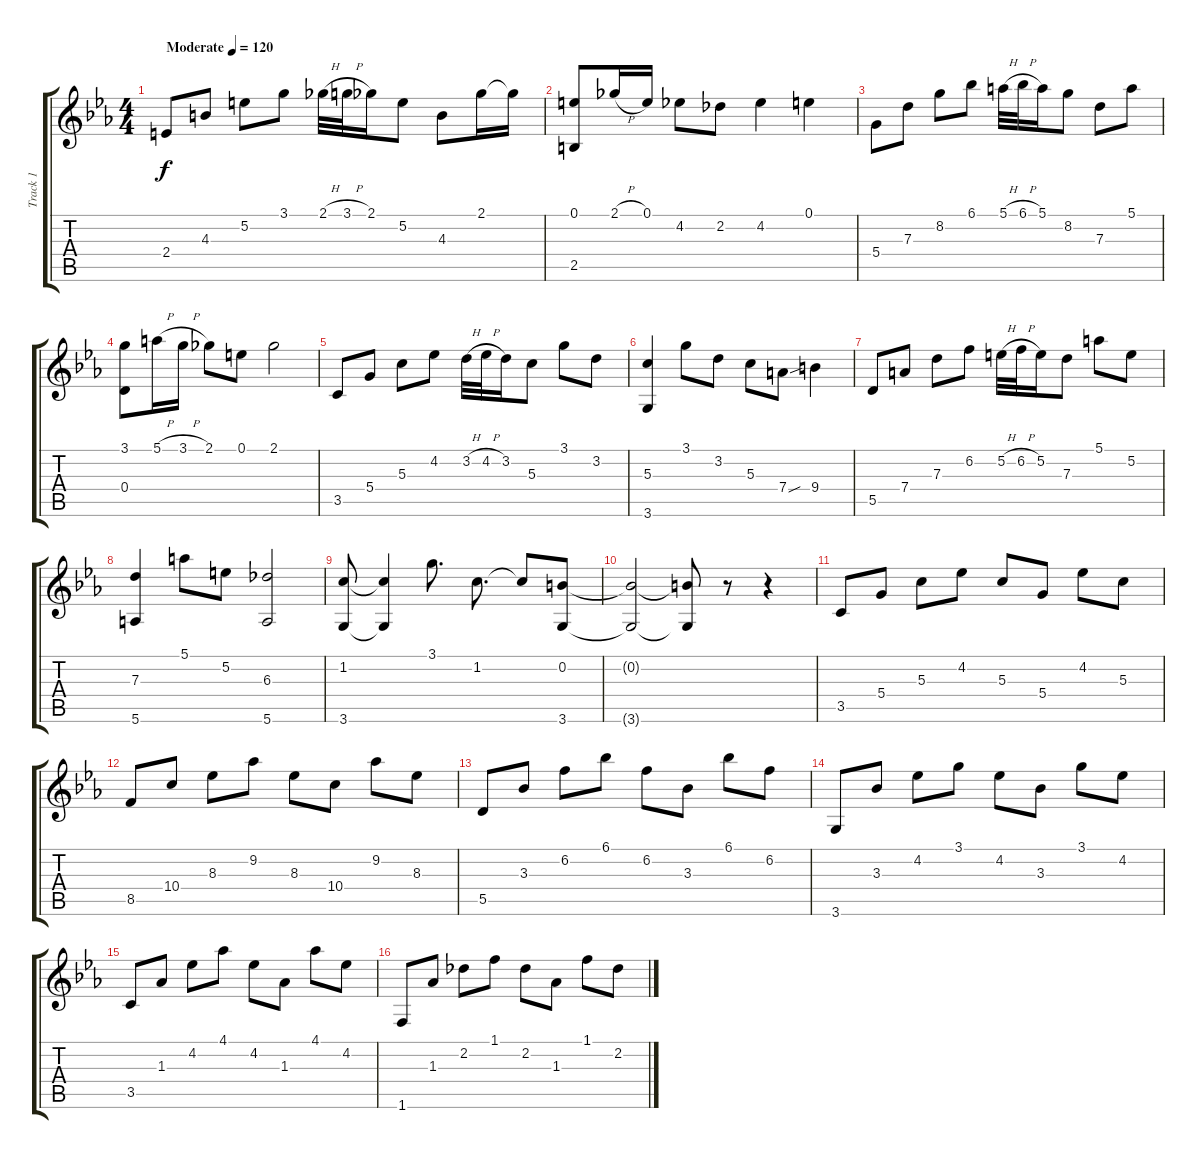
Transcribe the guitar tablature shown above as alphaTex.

\track ("Track 1" "Track 1") {instrument acousticguitarnylon}
\staff {score tabs}
\tuning (E4 B3 G3 D3 A2 E2) {hide}
\ts (4 4)
\tempo (120 "Moderate")
\clef g2
\ks cminor
2.4.8{dy f instrument acousticguitarnylon} 4.3.8 5.2.8 3.1.8 2.1{h}.32 3.1{h}.32 2.1.16 5.2.8 4.3.8 2.1.16 2.1{t}.16 |
(0.1 2.5).8 2.1{h}.16 0.1.16 4.2.8 2.2.8 4.2.4 0.1.4 |
5.4.8 7.3.8 8.2.8 6.1.8 5.1{h}.32 6.1{h}.32 5.1.16 8.2.8 7.3.8 5.1.8 |
(3.1 0.4).8 5.1{h}.16 3.1{h}.16 2.1.8 0.1.8 2.1.2 |
3.5.8 5.4.8 5.3.8 4.2.8 3.2{h}.32 4.2{h}.32 3.2.16 5.3.8 3.1.8 3.2.8 |
(5.3 3.6).4 3.1.8 3.2.8 5.3.8 7.4{sou}.8 9.4.4 |
5.5.8 7.4.8 7.3.8 6.2.8 5.2{h}.32 6.2{h}.32 5.2.16 7.3.8 5.1.8 5.2.8 |
(7.3 5.6).4 5.1.8 5.2.8 (6.3 5.6).2 |
(1.2 3.6).8 (1.2{t} 3.6{t}).4 3.1.8{d} 1.2.8{d} 1.2{t}.8 (0.2 3.6).8 |
(0.2{t} 3.6{t}).2 (0.2{t} 3.6{t}).8 r.8 r.4 |
3.5.8 5.4.8 5.3.8 4.2.8 5.3.8 5.4.8 4.2.8 5.3.8 |
8.5.8 10.4.8 8.3.8 9.2.8 8.3.8 10.4.8 9.2.8 8.3.8 |
5.5.8 3.3.8 6.2.8 6.1.8 6.2.8 3.3.8 6.1.8 6.2.8 |
3.6.8 3.3.8 4.2.8 3.1.8 4.2.8 3.3.8 3.1.8 4.2.8 |
3.5.8 1.3.8 4.2.8 4.1.8 4.2.8 1.3.8 4.1.8 4.2.8 |
1.6.8 1.3.8 2.2.8 1.1.8 2.2.8 1.3.8 1.1.8 2.2.8
